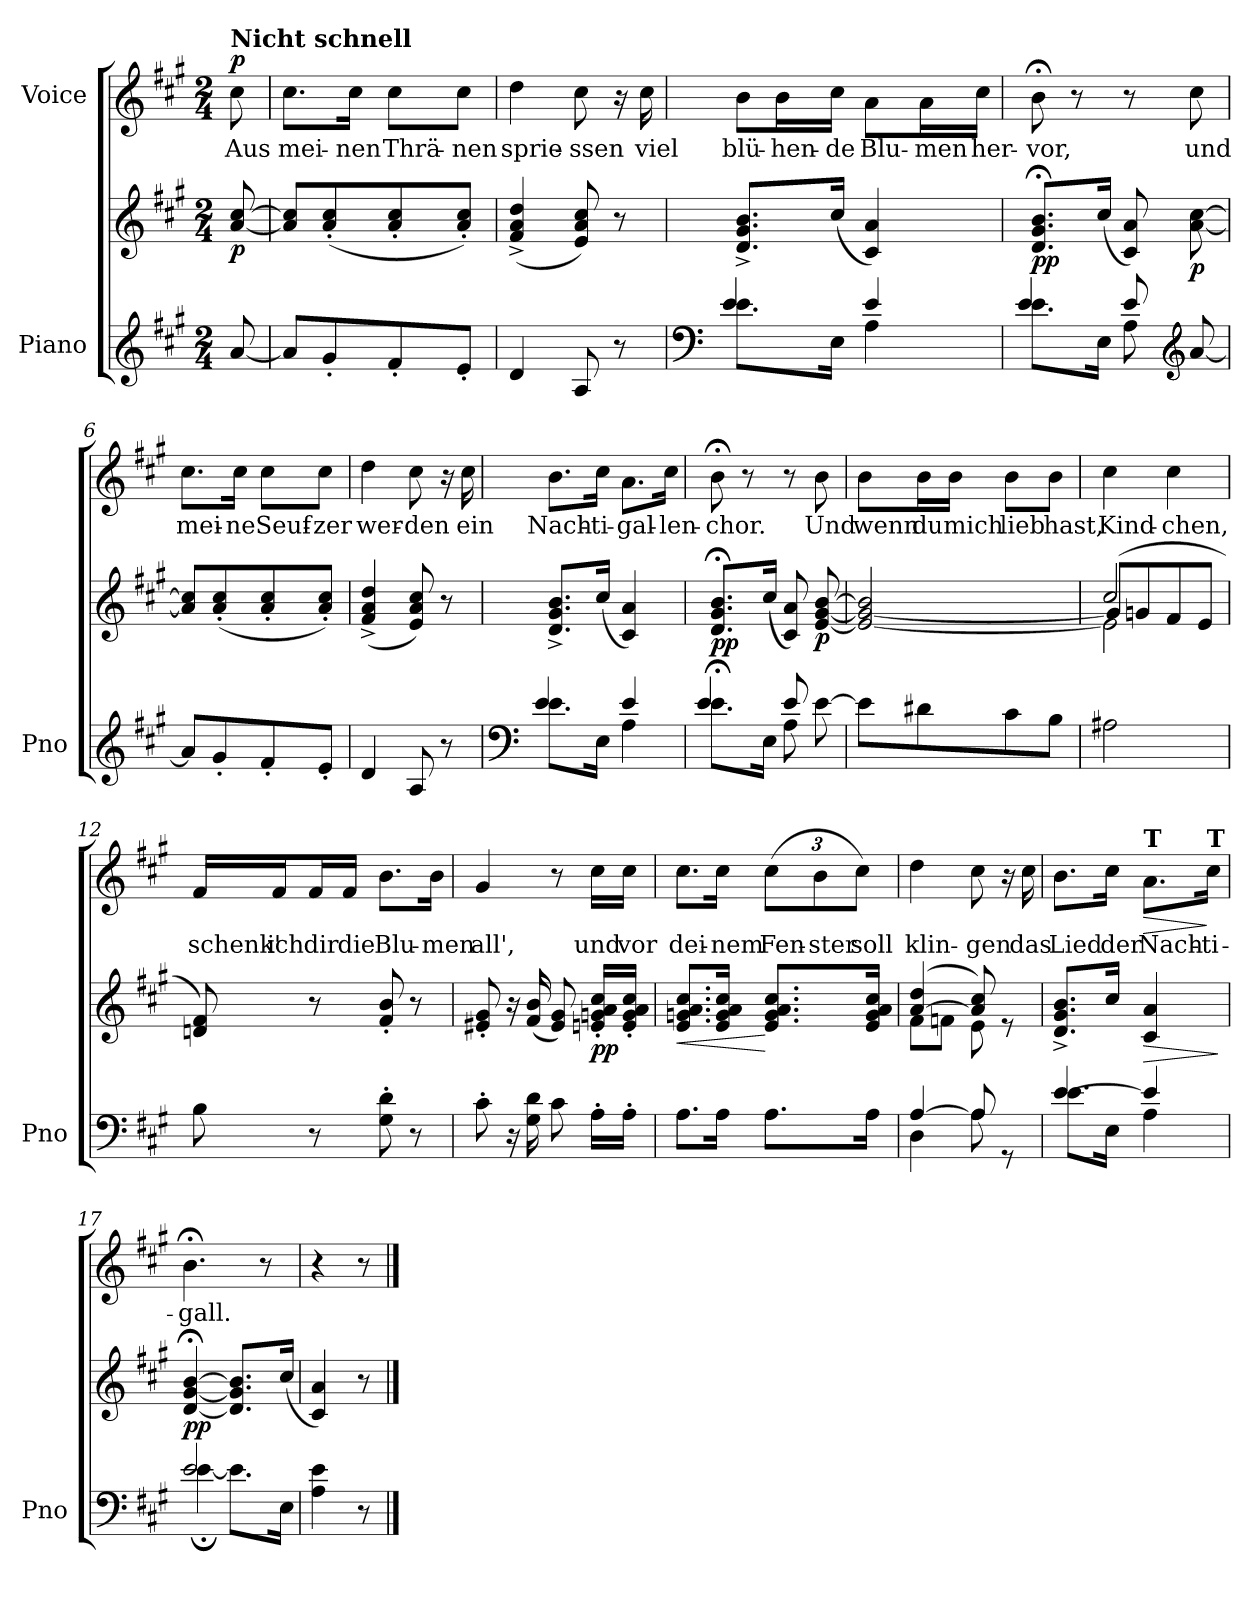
**kern	**kern	**dynam	**kern	**text	**dynam
*part2	*part2	*part2	*part1	*part1	*part1
*staff3	*staff2	*staff2/3	*staff1	*staff1	*staff1
*I"Piano	*	*	*I"Voice	*	*
*I'Pno	*	*	*	*	*
*	*clefG2	*	*clefG2	*	*
*k[f#c#g#]	*k[f#c#g#]	*	*k[f#c#g#]	*	*
*M2/4	*M2/4	*	*M2/4	*	*
=1	=1	=1	=1	=1	=1
!	!	!	!LO:TX:a:B:t=Nicht schnell	!	!
!	!	!LO:DY:b	!	!LO:LY:b	!LO:DY:a
[8a/	[8a/ [8cc#/	p	8cc#\	Aus	p
=2	=2	=2	=2	=2	=2
!	!	!	!	!LO:LY:b	!
8a/L]	8a/] 8cc#/]L	.	8.cc#\L	mei-	.
8g#'/	(8a/' 8cc#/'	.	.	.	.
!	!	!	!	!LO:LY:b	!
.	.	.	16cc#\Jk	-nen	.
!	!	!	!	!LO:LY:b	!
8f#'/	8a/' 8cc#/'	.	8cc#\L	Thrä-	.
!	!	!	!	!LO:LY:b	!
8e'/J	8a/' 8cc#/'J)	.	8cc#\J	-nen	.
=3	=3	=3	=3	=3	=3
!	!	!	!	!LO:LY:b	!
4d/	(>4f#/^ 4a/^ 4dd/^	.	4dd\	sprie-	.
!	!	!	!	!LO:LY:b	!
8A/	8e/ 8a/ 8cc#/)	.	8cc#\	-ssen	.
8r	8r	.	16r	.	.
!	!	!	!	!LO:LY:b	!
.	.	.	16cc#\	viel	.
=4	=4	=4	=4	=4	=4
*clefF4	*	*	*	*	*
!LO:N:head=solid	!	!	!	!LO:LY:b	!
*^	*	*	*	*	*
8.e\L	4e/	8.d/^ 8.g#/^ 8.b/^L	.	8b\L	blü-	.
!	!	!	!	!	!LO:LY:b	!
.	.	.	.	16b\L	-hen-	.
!	!	!	!	!	!LO:LY:b	!
16E\Jk	.	(16cc#/Jk	.	16cc#\JJ	-de	.
!	!	!	!	!	!LO:LY:b	!
4e/	4A\	4c#/ 4a/)	.	8a\L	Blu-	.
!	!	!	!	!	!LO:LY:b	!
.	.	.	.	16a\L	-men	.
!	!	!	!	!	!LO:LY:b	!
.	.	.	.	16cc#\JJ	her-	.
=5	=5	=5	=5	=5	=5	=5
!LO:N:head=solid	!	!	!LO:DY:b	!	!LO:LY:b	!
8.e\L	4e/	8.d/;< 8.g#/;< 8.b/;<L	pp	8b;<\	-vor,	.
.	.	.	.	8r	.	.
16E\Jk	.	(16cc#/Jk	.	.	.	.
8e/	8A\	8c#/ 8a/)	.	8r	.	.
*clefG2	*	*	*	*	*	*
!	!	!	!LO:DY:b	!	!LO:LY:b	!
[8a/	8ryy	[8a\ [8cc#\	p	8cc#\	und	.
=6	=6	=6	=6	=6	=6	=6
!	!	!	!	!	!LO:LY:b	!
*v	*v	*	*	*	*	*
8a/L]	8a/] 8cc#/]L	.	8.cc#\L	mei-	.
8g#'/	(8a/' 8cc#/'	.	.	.	.
!	!	!	!	!LO:LY:b	!
.	.	.	16cc#\Jk	-ne	.
!	!	!	!	!LO:LY:b	!
8f#'/	8a/' 8cc#/'	.	8cc#\L	Seuf-	.
!	!	!	!	!LO:LY:b	!
8e'/J	8a/' 8cc#/'J)	.	8cc#\J	-zer	.
!!LO:LB:g=z
=7	=7	=7	=7	=7	=7
!	!	!	!	!LO:LY:b	!
4d/	(>4f#/^ 4a/^ 4dd/^	.	4dd\	wer-	.
!	!	!	!	!LO:LY:b	!
8A/	8e/ 8a/ 8cc#/)	.	8cc#\	-den	.
8r	8r	.	16r	.	.
!	!	!	!	!LO:LY:b	!
.	.	.	16cc#\	ein	.
=8	=8	=8	=8	=8	=8
*clefF4	*	*	*	*	*
!LO:N:head=solid	!	!	!	!LO:LY:b	!
*^	*	*	*	*	*
8.e\L	4e/	8.d/^ 8.g#/^ 8.b/^L	.	8.b\L	Nach-	.
!	!	!	!	!	!LO:LY:b	!
16E\Jk	.	(16cc#/Jk	.	16cc#\Jk	-ti-	.
!	!	!	!	!	!LO:LY:b	!
4e/	4A\	4c#/ 4a/)	.	8.a\L	-gal-	.
!	!	!	!	!	!LO:LY:b	!
.	.	.	.	16cc#\Jk	-len-	.
=9	=9	=9	=9	=9	=9	=9
!LO:N:head=solid	!	!	!LO:DY:b	!	!LO:LY:b	!
8.e;\L	4e/	8.d/;< 8.g#/;< 8.b/;<L	pp	8b;<\	-chor.	.
.	.	.	.	8r	.	.
16E\Jk	.	(16cc#/Jk	.	.	.	.
8e/	8A\	8c#/ 8a/)	.	8r	.	.
!	!	!	!LO:DY:b	!	!LO:LY:b	!
[8e\	8ryy	[8e/ [8g#/ [8b/	p	8b\	Und	.
=10	=10	=10	=10	=10	=10	=10
!	!	!	!	!	!LO:LY:b	!
*v	*v	*	*	*	*	*
8e\L]	2e/_ 2g#/_ 2b/]	.	8b\L	wenn	.
!	!	!	!	!LO:LY:b	!
8d#X\	.	.	16b\L	du	.
!	!	!	!	!LO:LY:b	!
.	.	.	16b\JJ	mich	.
!	!	!	!	!LO:LY:b	!
8c#\	.	.	8b\L	lieb	.
!	!	!	!	!LO:LY:b	!
8B\J	.	.	8b\J	hast,	.
=11	=11	=11	=11	=11	=11
*	*^	*	*	*	*
*	*	*^	*	*	*	*
!	!	!	!	!	!	!LO:LY:b	!
2A#X\	2cc#/	2e\]	(8g#/L]	.	4cc#\	Kind-	.
.	.	.	8gn/	.	.	.	.
!	!	!	!	!	!	!LO:LY:b	!
.	.	.	8f#/	.	4cc#\	-chen,	.
.	.	.	8e/J	.	.	.	.
=12	=12	=12	=12	=12	=12	=12	=12
!	!	!	!	!	!	!LO:LY:b	!
*	*v	*v	*v	*	*	*	*
8B\	8dn/ 8f#/)	.	16f#/LL	schenk'	.
!	!	!	!	!LO:LY:b	!
.	.	.	16f#/J	ich	.
!	!	!	!	!LO:LY:b	!
8r	8r	.	16f#/L	dir	.
!	!	!	!	!LO:LY:b	!
.	.	.	16f#/JJ	die	.
!	!	!	!	!LO:LY:b	!
8G#\' 8d\'	8f#/' 8b/'	.	8.b\L	Blu-	.
8r	8r	.	.	.	.
!	!	!	!	!LO:LY:b	!
.	.	.	16b\Jk	-men	.
!!LO:LB:g=z
=13	=13	=13	=13	=13	=13
!	!	!	!	!LO:LY:b	!
8c#'\	8e#X/' 8g#/'	.	4g#/	all',	.
16r	16r	.	.	.	.
16G#\ 16d\	(16f#/ 16b/	.	.	.	.
8c#\	8e#/ 8g#/)	.	8r	.	.
!	!	!LO:DY:b	!	!LO:LY:b	!
16A'\LL	16en/' 16gn/' 16a/' 16cc#/'LL	pp	16cc#\LL	und	.
!	!	!	!	!LO:LY:b	!
16A'\JJ	16e/' 16g/' 16a/' 16cc#/'JJ	.	16cc#\JJ	vor	.
=14	=14	=14	=14	=14	=14
!	!	!LO:HP:b	!	!LO:LY:b	!
8.A\L	8.e/ 8.gn/ 8.a/ 8.cc#/L	<	8.cc#\L	dei-	.
!	!	!	!	!LO:LY:b	!
16A\Jk	16e/ 16g/ 16a/ 16cc#/Jk	.	16cc#\Jk	-nem	.
*	*	*	*Xbrackettup	*	*
!	!	!	!	!LO:LY:b	!
8.A\L	8.e/ 8.g/ 8.a/ 8.cc#/L	[	(12cc#\L	Fen-	.
!	!	!	!	!LO:LY:b	!
.	.	.	12b\	-ster	.
!	!	!	!	!LO:LY:b	!
.	.	.	12cc#\J)	soll	.
16A\Jk	16e/ 16g/ 16a/ 16cc#/Jk	.	.	.	.
=15	=15	=15	=15	=15	=15
*^	*^	*	*	*	*
!	!	!	!	!	!	!LO:LY:b	!
[4A/	(4D\	([4a/ 4dd/	8f#\L	.	4dd\	klin-	.
.	.	.	8fn\J	.	.	.	.
!	!	!	!	!	!	!LO:LY:b	!
8A/]	8A\	8a/] 8cc#/)	8e\	.	8cc#\	-gen	.
8rGG	8ryy	8re	8ryy	.	16r	.	.
!	!	!	!	!	!	!LO:LY:b	!
.	.	.	.	.	16cc#\	das	.
*	*	*v	*v	*	*	*	*
=16	=16	=16	=16	=16	=16	=16
!	!LO:N:head=solid	!	!	!	!LO:LY:b	!
[4e/	8.e\L	8.d/^ 8.g#/^ 8.b/^L	.	8.b\L	Lied	.
!	!	!	!	!	!LO:LY:b	!
.	16E\Jk	16cc#/Jk	.	16cc#\Jk	der	.
!	!	!	!	!LO:TX:a:B:t=T	!	!
!	!	!	!LO:HP:b	!	!LO:LY:b	!LO:HP:b
4e/]	4A\	4c#/ 4a/)	>	8.a\L	Nach-	>
!	!	!	!	!LO:TX:a:B:t=T	!	!
!	!	!	!	!	!LO:LY:b	!
.	.	.	.	16cc#\Jk	-ti-	]
*v	*v	*	*	*	*	*
.	.	]	.	.	.
=17	=17	=17	=17	=17	=17
*^	*	*	*	*	*
!	!	!	!LO:DY:b	!	!LO:LY:b	!
2e/	[4e;\	[4d/;< [4g#/;< [4b/;<	pp	4.b;<\	-gall.	.
.	8.e\L]	8.d/] 8.g#/] 8.b/]L	.	.	.	.
.	.	.	.	8r	.	.
.	16E\Jk	(16cc#/Jk	.	.	.	.
*v	*v	*	*	*	*	*
=18	=18	=18	=18	=18	=18
4A\ 4e\	4c#/ 4a/)	.	4r	.	.
8r	8r	.	8r	.	.
==	==	==	==	==	==
*-	*-	*-	*-	*-	*-
